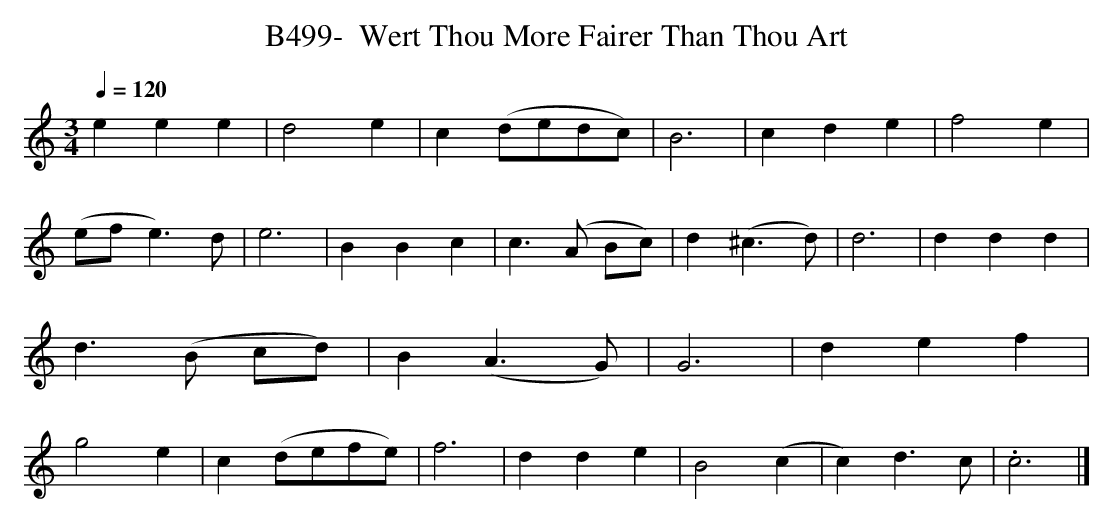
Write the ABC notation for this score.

X:1
T:B499-  Wert Thou More Fairer Than Thou Art
Q:1/4=120
L:1/4
M:3/4
K:C
eee|d2e|c(d/e/d/c/)|B3|\
cde|f2e|(e/f/e3/2)d/|e3|\
BBc|c3/2 (A/ B/c/)|d(^c3/2d/)|d3|\
ddd|d3/2(B/ c/d/)|B(A3/2G/)|G3|\
def|g2e|c(d/e/f/e/)|f3|\
dde|B2(c|c)d3/2c/|.c3|]
